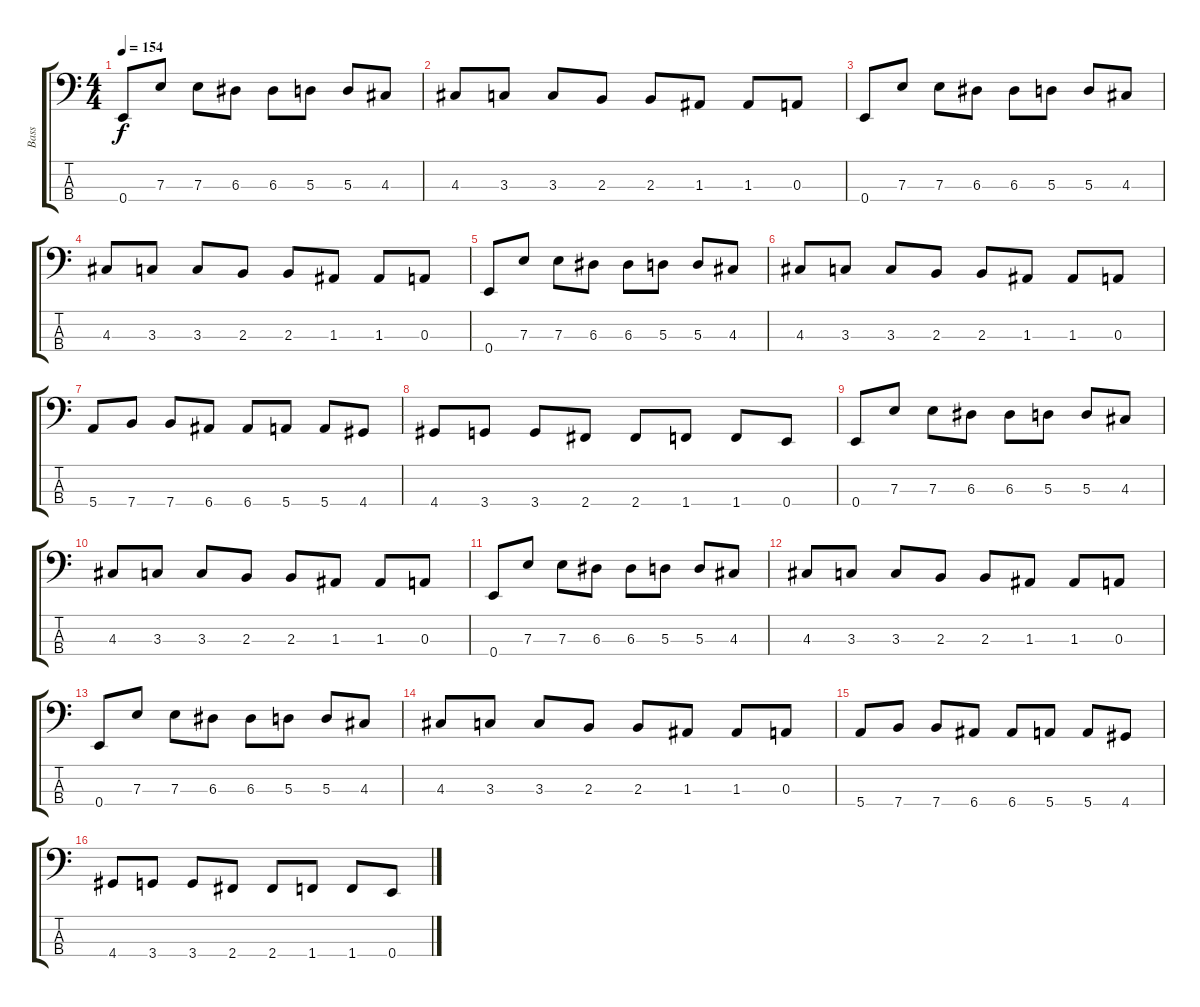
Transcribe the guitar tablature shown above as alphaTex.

\track ("Bass" "Bass") {instrument electricbassfinger}
\staff {score tabs}
\tuning (G2 D2 A1 E1) {hide}
\ts (4 4)
\tempo 154
\clef f4
\ks c
0.4.8{dy f} 7.3.8 7.3.8 6.3.8 6.3.8 5.3.8 5.3.8 4.3.8 |
4.3.8 3.3.8 3.3.8 2.3.8 2.3.8 1.3.8 1.3.8 0.3.8 |
0.4.8 7.3.8 7.3.8 6.3.8 6.3.8 5.3.8 5.3.8 4.3.8 |
4.3.8 3.3.8 3.3.8 2.3.8 2.3.8 1.3.8 1.3.8 0.3.8 |
0.4.8 7.3.8 7.3.8 6.3.8 6.3.8 5.3.8 5.3.8 4.3.8 |
4.3.8 3.3.8 3.3.8 2.3.8 2.3.8 1.3.8 1.3.8 0.3.8 |
5.4.8 7.4.8 7.4.8 6.4.8 6.4.8 5.4.8 5.4.8 4.4.8 |
4.4.8 3.4.8 3.4.8 2.4.8 2.4.8 1.4.8 1.4.8 0.4.8 |
0.4.8 7.3.8 7.3.8 6.3.8 6.3.8 5.3.8 5.3.8 4.3.8 |
4.3.8 3.3.8 3.3.8 2.3.8 2.3.8 1.3.8 1.3.8 0.3.8 |
0.4.8 7.3.8 7.3.8 6.3.8 6.3.8 5.3.8 5.3.8 4.3.8 |
4.3.8 3.3.8 3.3.8 2.3.8 2.3.8 1.3.8 1.3.8 0.3.8 |
0.4.8 7.3.8 7.3.8 6.3.8 6.3.8 5.3.8 5.3.8 4.3.8 |
4.3.8 3.3.8 3.3.8 2.3.8 2.3.8 1.3.8 1.3.8 0.3.8 |
5.4.8 7.4.8 7.4.8 6.4.8 6.4.8 5.4.8 5.4.8 4.4.8 |
4.4.8 3.4.8 3.4.8 2.4.8 2.4.8 1.4.8 1.4.8 0.4.8
